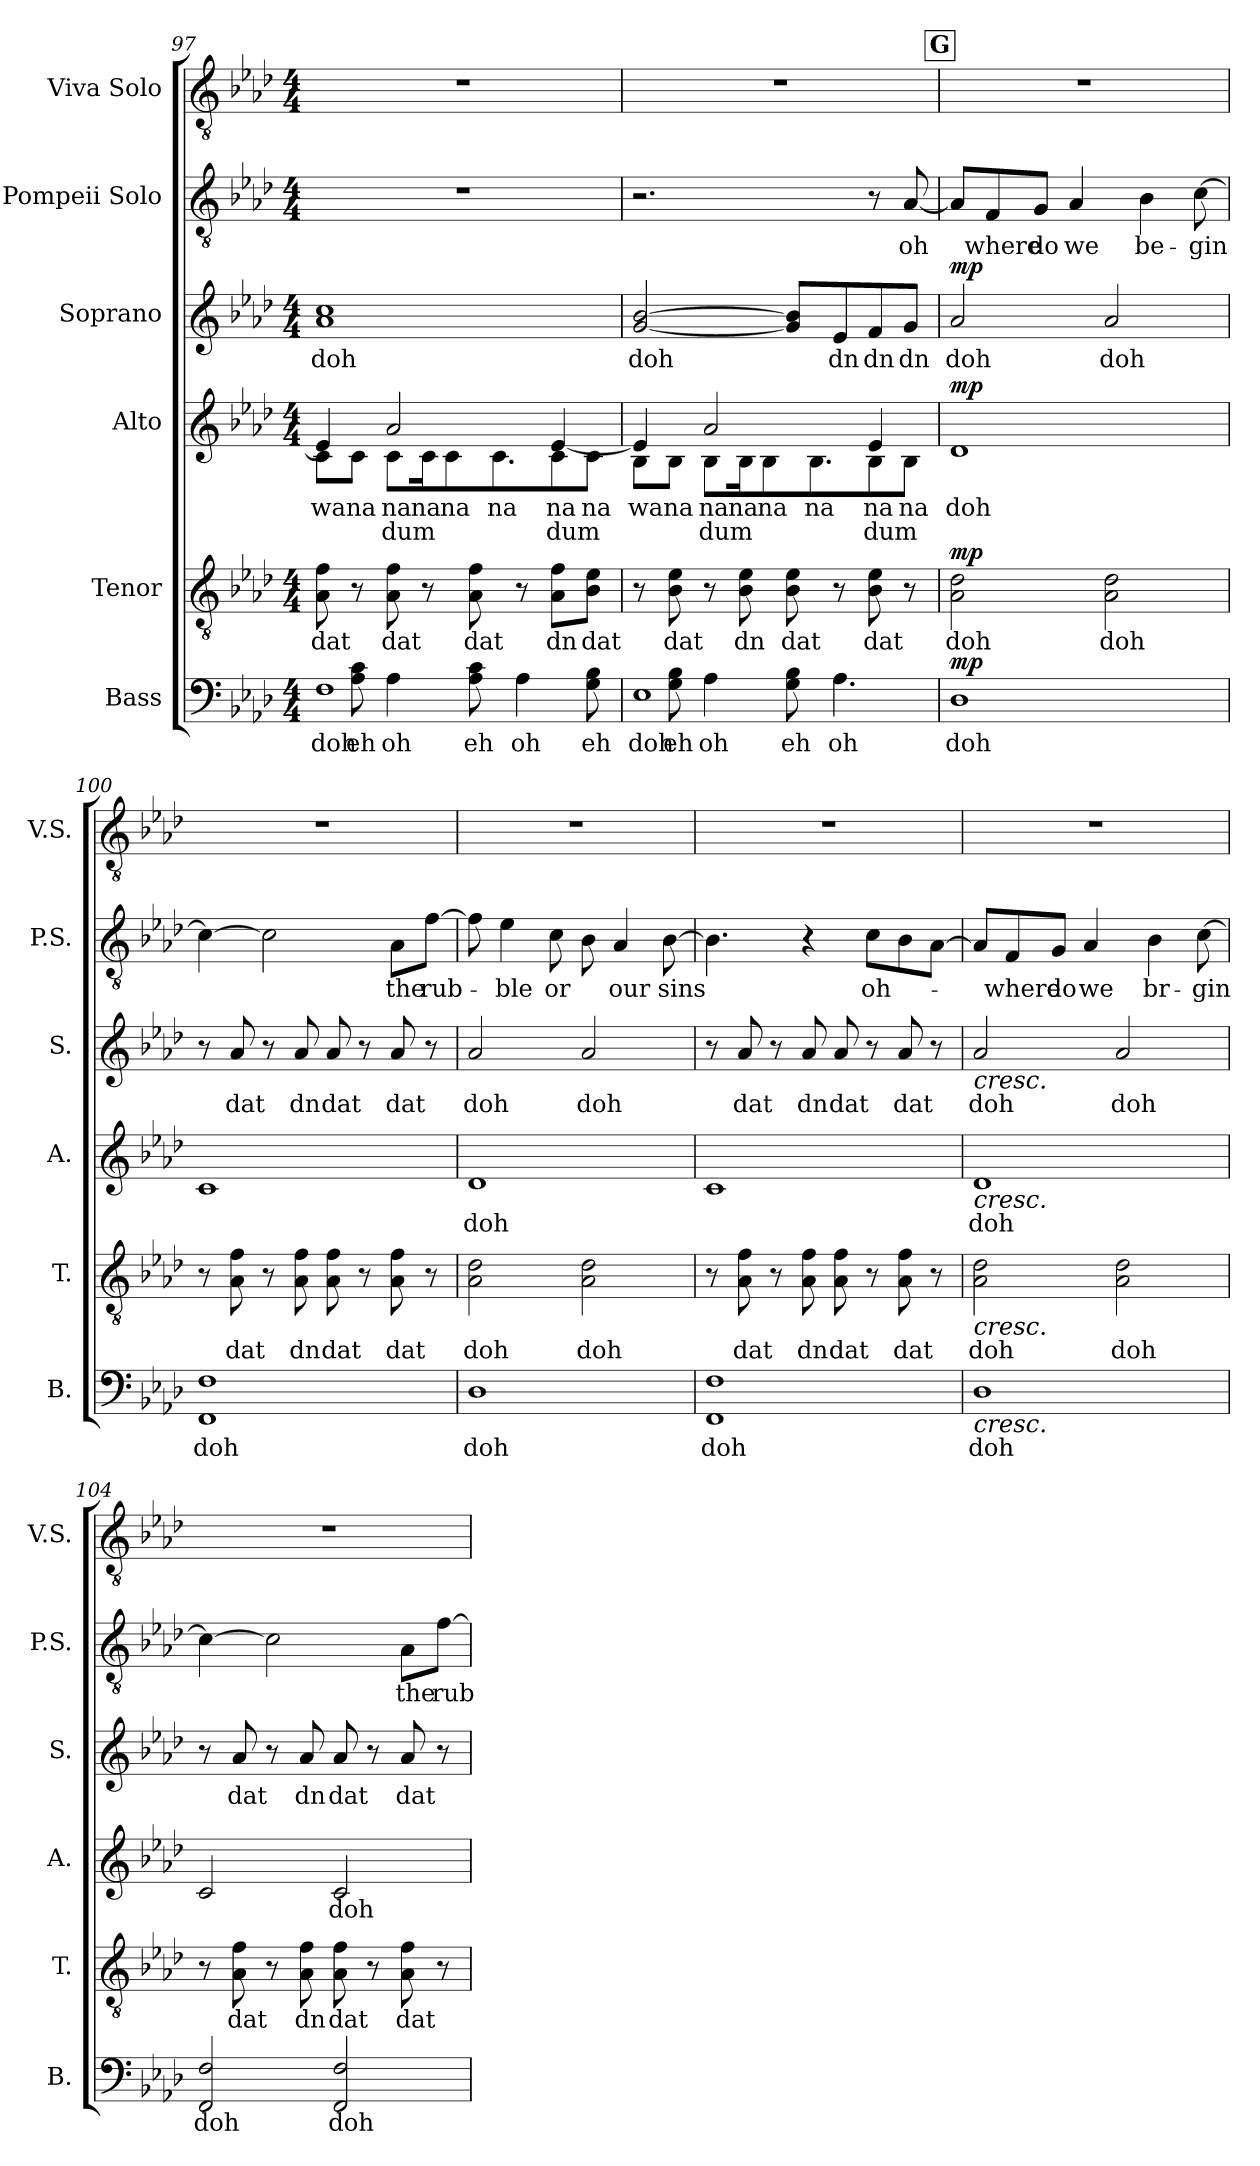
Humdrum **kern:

**kern	**text	**dynam	**kern	**text	**dynam	**kern	**text	**text	**dynam	**kern	**text	**dynam	**kern	**text	**kern
*part6	*part6	*part6	*part5	*part5	*part5	*part4	*part4	*part4	*part4	*part3	*part3	*part3	*part2	*part2	*part1
*staff6	*staff6	*staff6	*staff5	*staff5	*staff5	*staff4	*staff4	*staff4	*staff4	*staff3	*staff3	*staff3	*staff2	*staff2	*staff1
*I"Bass	*	*	*I"Tenor	*	*	*I"Alto	*	*	*	*I"Soprano	*	*	*I"Pompeii Solo	*	*I"Viva Solo
*I'B.	*	*	*I'T.	*	*	*I'A.	*	*	*	*I'S.	*	*	*I'P.S.	*	*I'V.S.
*clefF4	*	*	*clefGv2	*	*	*clefG2	*	*	*	*clefG2	*	*	*clefGv2	*	*clefGv2
*k[b-e-a-d-]	*	*	*k[b-e-a-d-]	*	*	*k[b-e-a-d-]	*	*	*	*k[b-e-a-d-]	*	*	*k[b-e-a-d-]	*	*k[b-e-a-d-]
*M4/4	*	*	*M4/4	*	*	*M4/4	*	*	*	*M4/4	*	*	*M4/4	*	*M4/4
=97	=97	=97	=97	=97	=97	=97	=97	=97	=97	=97	=97	=97	=97	=97	=97
!	!LO:LY:b	!	!	!LO:LY:b	!	!	!LO:LY:b	!	!	!	!LO:LY:b	!	!	!	!
*^	*	*	*	*	*	*^	*	*	*	*	*	*	*	*	*
1F	8ryy	doh	.	8A-\ 8f\	dat	.	8c\L	4e-/]	wa	.	.	1a- 1cc	doh	.	1r	.	1r
!	!	!LO:LY:b	!	!	!	!	!	!	!LO:LY:b	!	!	!	!	!	!	!	!
.	8A-\ 8c\	eh	.	8r	.	.	8c\J	.	na	.	.	.	.	.	.	.	.
!	!	!LO:LY:b	!	!	!LO:LY:b	!	!	!	!LO:LY:b	!LO:LY:b	!	!	!	!	!	!	!
.	4A-\	oh	.	8A-\ 8f\	dat	.	8c\L	2a-/	na	dum	.	.	.	.	.	.	.
!	!	!	!	!	!	!	!	!	!LO:LY:b	!	!	!	!	!	!	!	!
.	.	.	.	8r	.	.	16c\K	.	na	.	.	.	.	.	.	.	.
!	!	!	!	!	!	!	!	!	!LO:LY:b	!	!	!	!	!	!	!	!
.	.	.	.	.	.	.	8c\	.	na	.	.	.	.	.	.	.	.
!	!	!LO:LY:b	!	!	!LO:LY:b	!	!	!	!	!	!	!	!	!	!	!	!
.	8A-\ 8c\	eh	.	8A-\ 8f\	dat	.	.	.	.	.	.	.	.	.	.	.	.
!	!	!	!	!	!	!	!	!	!LO:LY:b	!	!	!	!	!	!	!	!
.	.	.	.	.	.	.	8.c\	.	na	.	.	.	.	.	.	.	.
!	!	!LO:LY:b	!	!	!	!	!	!	!	!	!	!	!	!	!	!	!
.	4A-\	oh	.	8r	.	.	.	.	.	.	.	.	.	.	.	.	.
!	!	!	!	!	!LO:LY:b	!	!	!	!LO:LY:b	!LO:LY:b	!	!	!	!	!	!	!
.	.	.	.	8A-\ 8f\L	dn	.	8c\	[4e-/	na	dum	.	.	.	.	.	.	.
!	!	!LO:LY:b	!	!	!LO:LY:b	!	!	!	!LO:LY:b	!	!	!	!	!	!	!	!
.	8G\ 8B-\	eh	.	8B-\ 8e-\J	dat	.	8c\J	.	na	.	.	.	.	.	.	.	.
!!LO:PB:g=z
=98	=98	=98	=98	=98	=98	=98	=98	=98	=98	=98	=98	=98	=98	=98	=98	=98	=98
!	!	!LO:LY:b	!	!	!	!	!	!	!LO:LY:b	!	!	!	!LO:LY:b	!	!	!	!
1E-	8ryy	doh	.	8r	.	.	8B-\L	4e-/]	wa	.	.	[2g/ [2b-/	doh	.	2.r	.	1r
!	!	!LO:LY:b	!	!	!LO:LY:b	!	!	!	!LO:LY:b	!	!	!	!	!	!	!	!
.	8G\ 8B-\	eh	.	8B-\ 8e-\	dat	.	8B-\J	.	na	.	.	.	.	.	.	.	.
!	!	!LO:LY:b	!	!	!	!	!	!	!LO:LY:b	!LO:LY:b	!	!	!	!	!	!	!
.	4A-\	oh	.	8r	.	.	8B-\L	2a-/	na	dum	.	.	.	.	.	.	.
!	!	!	!	!	!LO:LY:b	!	!	!	!LO:LY:b	!	!	!	!	!	!	!	!
.	.	.	.	8B-\ 8e-\	dn	.	16B-\K	.	na	.	.	.	.	.	.	.	.
!	!	!	!	!	!	!	!	!	!LO:LY:b	!	!	!	!	!	!	!	!
.	.	.	.	.	.	.	8B-\	.	na	.	.	.	.	.	.	.	.
!	!	!LO:LY:b	!	!	!LO:LY:b	!	!	!	!	!	!	!	!	!	!	!	!
.	8G\ 8B-\	eh	.	8B-\ 8e-\	dat	.	.	.	.	.	.	8g/] 8b-/]L	.	.	.	.	.
!	!	!	!	!	!	!	!	!	!LO:LY:b	!	!	!	!	!	!	!	!
.	.	.	.	.	.	.	8.B-\	.	na	.	.	.	.	.	.	.	.
!	!	!LO:LY:b	!	!	!	!	!	!	!	!	!	!	!LO:LY:b	!	!	!	!
.	4.A-\	oh	.	8r	.	.	.	.	.	.	.	8e-/	dn	.	.	.	.
!	!	!	!	!	!LO:LY:b	!	!	!	!LO:LY:b	!LO:LY:b	!	!	!LO:LY:b	!	!	!	!
.	.	.	.	8B-\ 8e-\	dat	.	8B-\	4e-/	na	dum	.	8f/	dn	.	8r	.	.
!	!	!	!	!	!	!	!	!	!LO:LY:b	!	!	!	!LO:LY:b	!	!	!LO:LY:b	!
.	.	.	.	8r	.	.	8B-\J	.	na	.	.	8g/J	dn	.	[8A-/	oh	.
*v	*v	*	*	*	*	*	*v	*v	*	*	*	*	*	*	*	*	*
!!LO:REH:place=s1:a:B:fs=14:t=G
=99	=99	=99	=99	=99	=99	=99	=99	=99	=99	=99	=99	=99	=99	=99	=99
!	!LO:LY:b	!LO:DY:b	!	!LO:LY:b	!LO:DY:b	!	!LO:LY:b	!	!LO:DY:b	!	!LO:LY:b	!LO:DY:b	!	!	!
1D-	doh	mp	2A-\ 2d-\	doh	mp	1d-	doh	.	mp	2a-/	doh	mp	8A-/L]	.	1r
!	!	!	!	!	!	!	!	!	!	!	!	!	!	!LO:LY:b	!
.	.	.	.	.	.	.	.	.	.	.	.	.	8F/	where	.
!	!	!	!	!	!	!	!	!	!	!	!	!	!	!LO:LY:b	!
.	.	.	.	.	.	.	.	.	.	.	.	.	8G/J	do	.
!	!	!	!	!	!	!	!	!	!	!	!	!	!	!LO:LY:b	!
.	.	.	.	.	.	.	.	.	.	.	.	.	4A-/	we	.
!	!	!	!	!LO:LY:b	!	!	!	!	!	!	!LO:LY:b	!	!	!	!
.	.	.	2A-\ 2d-\	doh	.	.	.	.	.	2a-/	doh	.	.	.	.
!	!	!	!	!	!	!	!	!	!	!	!	!	!	!LO:LY:b	!
.	.	.	.	.	.	.	.	.	.	.	.	.	4B-\	be-	.
!	!	!	!	!	!	!	!	!	!	!	!	!	!	!LO:LY:b	!
.	.	.	.	.	.	.	.	.	.	.	.	.	[8c\	-gin	.
=100	=100	=100	=100	=100	=100	=100	=100	=100	=100	=100	=100	=100	=100	=100	=100
!	!LO:LY:b	!	!	!	!	!	!	!	!	!	!	!	!	!	!
1FF 1F	doh	.	8r	.	.	1c	.	.	.	8r	.	.	4c\_	.	1r
!	!	!	!	!LO:LY:b	!	!	!	!	!	!	!LO:LY:b	!	!	!	!
.	.	.	8A-\ 8f\	dat	.	.	.	.	.	8a-/	dat	.	.	.	.
.	.	.	8r	.	.	.	.	.	.	8r	.	.	2c\]	.	.
!	!	!	!	!LO:LY:b	!	!	!	!	!	!	!LO:LY:b	!	!	!	!
.	.	.	8A-\ 8f\	dn	.	.	.	.	.	8a-/	dn	.	.	.	.
!	!	!	!	!LO:LY:b	!	!	!	!	!	!	!LO:LY:b	!	!	!	!
.	.	.	8A-\ 8f\	dat	.	.	.	.	.	8a-/	dat	.	.	.	.
.	.	.	8r	.	.	.	.	.	.	8r	.	.	.	.	.
!	!	!	!	!LO:LY:b	!	!	!	!	!	!	!LO:LY:b	!	!	!LO:LY:b	!
.	.	.	8A-\ 8f\	dat	.	.	.	.	.	8a-/	dat	.	8A-\L	the	.
!	!	!	!	!	!	!	!	!	!	!	!	!	!	!LO:LY:b	!
.	.	.	8r	.	.	.	.	.	.	8r	.	.	[8f\J	rub-	.
=101	=101	=101	=101	=101	=101	=101	=101	=101	=101	=101	=101	=101	=101	=101	=101
!	!LO:LY:b	!	!	!LO:LY:b	!	!	!LO:LY:b	!	!	!	!LO:LY:b	!	!	!	!
1D-	doh	.	2A-\ 2d-\	doh	.	1d-	doh	.	.	2a-/	doh	.	8f\]	.	1r
!	!	!	!	!	!	!	!	!	!	!	!	!	!	!LO:LY:b	!
.	.	.	.	.	.	.	.	.	.	.	.	.	4e-\	-ble	.
!	!	!	!	!	!	!	!	!	!	!	!	!	!	!LO:LY:b	!
.	.	.	.	.	.	.	.	.	.	.	.	.	8c\	or	.
!	!	!	!	!LO:LY:b	!	!	!	!	!	!	!LO:LY:b	!	!	!	!
.	.	.	2A-\ 2d-\	doh	.	.	.	.	.	2a-/	doh	.	8B-\	.	.
!	!	!	!	!	!	!	!	!	!	!	!	!	!	!LO:LY:b	!
.	.	.	.	.	.	.	.	.	.	.	.	.	4A-/	our	.
!	!	!	!	!	!	!	!	!	!	!	!	!	!	!LO:LY:b	!
.	.	.	.	.	.	.	.	.	.	.	.	.	[8B-\	sins	.
=102	=102	=102	=102	=102	=102	=102	=102	=102	=102	=102	=102	=102	=102	=102	=102
!	!LO:LY:b	!	!	!	!	!	!	!	!	!	!	!	!	!	!
1FF 1F	doh	.	8r	.	.	1c	.	.	.	8r	.	.	4.B-\]	.	1r
!	!	!	!	!LO:LY:b	!	!	!	!	!	!	!LO:LY:b	!	!	!	!
.	.	.	8A-\ 8f\	dat	.	.	.	.	.	8a-/	dat	.	.	.	.
.	.	.	8r	.	.	.	.	.	.	8r	.	.	.	.	.
!	!	!	!	!LO:LY:b	!	!	!	!	!	!	!LO:LY:b	!	!	!	!
.	.	.	8A-\ 8f\	dn	.	.	.	.	.	8a-/	dn	.	4r	.	.
!	!	!	!	!LO:LY:b	!	!	!	!	!	!	!LO:LY:b	!	!	!	!
.	.	.	8A-\ 8f\	dat	.	.	.	.	.	8a-/	dat	.	.	.	.
!	!	!	!	!	!	!	!	!	!	!	!	!	!	!LO:LY:b	!
.	.	.	8r	.	.	.	.	.	.	8r	.	.	8c\L	oh-	.
!	!	!	!	!LO:LY:b	!	!	!	!	!	!	!LO:LY:b	!	!	!	!
.	.	.	8A-\ 8f\	dat	.	.	.	.	.	8a-/	dat	.	8B-\	.	.
.	.	.	8r	.	.	.	.	.	.	8r	.	.	[8A-\J	.	.
!!LO:LB:g=z
=103	=103	=103	=103	=103	=103	=103	=103	=103	=103	=103	=103	=103	=103	=103	=103
!	!	!	!	!	!	!	!	!	!	!LO:TX:b:i:t=cresc.	!	!	!	!	!
!	!	!	!	!	!	!LO:TX:b:i:t=cresc.	!	!	!	!	!	!	!	!	!
!	!	!	!LO:TX:b:i:t=cresc.	!	!	!	!	!	!	!	!	!	!	!	!
!LO:TX:b:i:t=cresc.	!	!	!	!	!	!	!	!	!	!	!	!	!	!	!
!	!LO:LY:b	!	!	!LO:LY:b	!	!	!LO:LY:b	!	!	!	!LO:LY:b	!	!	!	!
1D-	doh	.	2A-\ 2d-\	doh	.	1d-	doh	.	.	2a-/	doh	.	8A-/L]	.	1r
!	!	!	!	!	!	!	!	!	!	!	!	!	!	!LO:LY:b	!
.	.	.	.	.	.	.	.	.	.	.	.	.	8F/	-where	.
!	!	!	!	!	!	!	!	!	!	!	!	!	!	!LO:LY:b	!
.	.	.	.	.	.	.	.	.	.	.	.	.	8G/J	do	.
!	!	!	!	!	!	!	!	!	!	!	!	!	!	!LO:LY:b	!
.	.	.	.	.	.	.	.	.	.	.	.	.	4A-/	we	.
!	!	!	!	!LO:LY:b	!	!	!	!	!	!	!LO:LY:b	!	!	!	!
.	.	.	2A-\ 2d-\	doh	.	.	.	.	.	2a-/	doh	.	.	.	.
!	!	!	!	!	!	!	!	!	!	!	!	!	!	!LO:LY:b	!
.	.	.	.	.	.	.	.	.	.	.	.	.	4B-\	br-	.
!	!	!	!	!	!	!	!	!	!	!	!	!	!	!LO:LY:b	!
.	.	.	.	.	.	.	.	.	.	.	.	.	[8c\	-gin	.
=104	=104	=104	=104	=104	=104	=104	=104	=104	=104	=104	=104	=104	=104	=104	=104
!	!LO:LY:b	!	!	!	!	!	!	!	!	!	!	!	!	!	!
2FF/ 2F/	doh	.	8r	.	.	2c/	.	.	.	8r	.	.	4c\_	.	1r
!	!	!	!	!LO:LY:b	!	!	!	!	!	!	!LO:LY:b	!	!	!	!
.	.	.	8A-\ 8f\	dat	.	.	.	.	.	8a-/	dat	.	.	.	.
.	.	.	8r	.	.	.	.	.	.	8r	.	.	2c\]	.	.
!	!	!	!	!LO:LY:b	!	!	!	!	!	!	!LO:LY:b	!	!	!	!
.	.	.	8A-\ 8f\	dn	.	.	.	.	.	8a-/	dn	.	.	.	.
!	!LO:LY:b	!	!	!LO:LY:b	!	!	!LO:LY:b	!	!	!	!LO:LY:b	!	!	!	!
2FF/ 2F/	doh	.	8A-\ 8f\	dat	.	2c/	doh	.	.	8a-/	dat	.	.	.	.
.	.	.	8r	.	.	.	.	.	.	8r	.	.	.	.	.
!	!	!	!	!LO:LY:b	!	!	!	!	!	!	!LO:LY:b	!	!	!LO:LY:b	!
.	.	.	8A-\ 8f\	dat	.	.	.	.	.	8a-/	dat	.	8A-\L	the	.
!	!	!	!	!	!	!	!	!	!	!	!	!	!	!LO:LY:b	!
.	.	.	8r	.	.	.	.	.	.	8r	.	.	[8f\J	rub-	.
=	=	=	=	=	=	=	=	=	=	=	=	=	=	=	=
*-	*-	*-	*-	*-	*-	*-	*-	*-	*-	*-	*-	*-	*-	*-	*-
